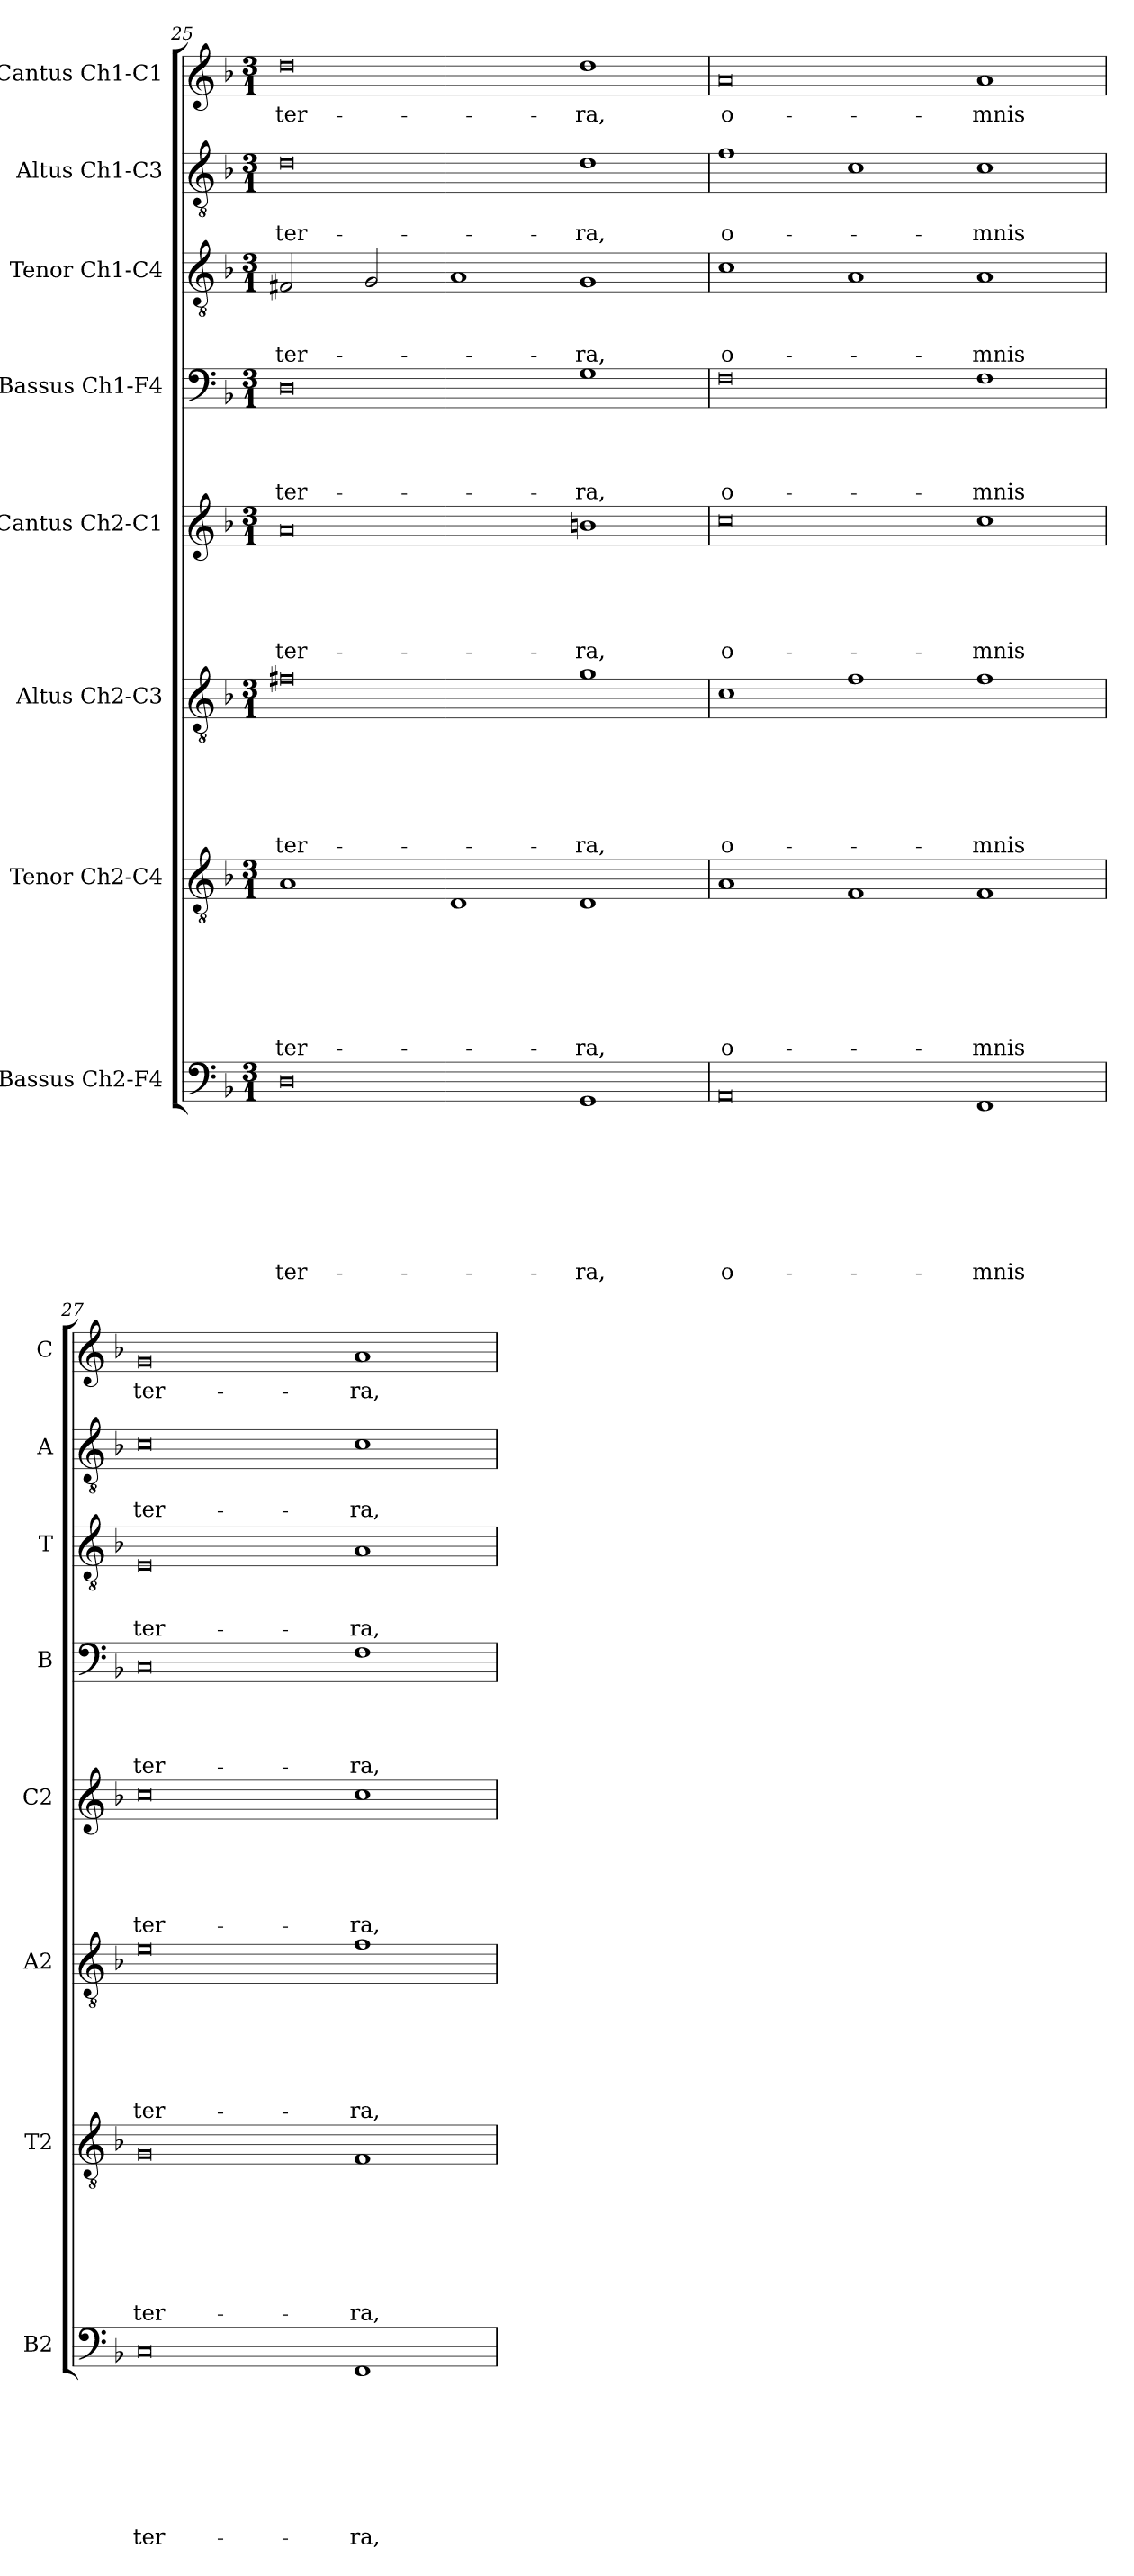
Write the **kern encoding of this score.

**kern	**text	**text	**text	**text	**text	**text	**text	**text	**kern	**text	**text	**text	**text	**text	**text	**text	**kern	**text	**text	**text	**text	**text	**text	**kern	**text	**text	**text	**text	**text	**kern	**text	**text	**text	**text	**kern	**text	**text	**text	**kern	**text	**text	**kern	**text
*part8	*part8	*part8	*part8	*part8	*part8	*part8	*part8	*part8	*part7	*part7	*part7	*part7	*part7	*part7	*part7	*part7	*part6	*part6	*part6	*part6	*part6	*part6	*part6	*part5	*part5	*part5	*part5	*part5	*part5	*part4	*part4	*part4	*part4	*part4	*part3	*part3	*part3	*part3	*part2	*part2	*part2	*part1	*part1
*staff8	*staff8	*staff8	*staff8	*staff8	*staff8	*staff8	*staff8	*staff8	*staff7	*staff7	*staff7	*staff7	*staff7	*staff7	*staff7	*staff7	*staff6	*staff6	*staff6	*staff6	*staff6	*staff6	*staff6	*staff5	*staff5	*staff5	*staff5	*staff5	*staff5	*staff4	*staff4	*staff4	*staff4	*staff4	*staff3	*staff3	*staff3	*staff3	*staff2	*staff2	*staff2	*staff1	*staff1
*I"Bassus Ch2-F4	*	*	*	*	*	*	*	*	*I"Tenor Ch2-C4	*	*	*	*	*	*	*	*I"Altus Ch2-C3	*	*	*	*	*	*	*I"Cantus Ch2-C1	*	*	*	*	*	*I"Bassus Ch1-F4	*	*	*	*	*I"Tenor Ch1-C4	*	*	*	*I"Altus Ch1-C3	*	*	*I"Cantus Ch1-C1	*
*I'B2	*	*	*	*	*	*	*	*	*I'T2	*	*	*	*	*	*	*	*I'A2	*	*	*	*	*	*	*I'C2	*	*	*	*	*	*I'B	*	*	*	*	*I'T	*	*	*	*I'A	*	*	*I'C	*
*clefF4	*	*	*	*	*	*	*	*	*clefGv2	*	*	*	*	*	*	*	*clefGv2	*	*	*	*	*	*	*clefG2	*	*	*	*	*	*clefF4	*	*	*	*	*clefGv2	*	*	*	*clefGv2	*	*	*clefG2	*
*k[b-]	*	*	*	*	*	*	*	*	*k[b-]	*	*	*	*	*	*	*	*k[b-]	*	*	*	*	*	*	*k[b-]	*	*	*	*	*	*k[b-]	*	*	*	*	*k[b-]	*	*	*	*k[b-]	*	*	*k[b-]	*
*F:	*	*	*	*	*	*	*	*	*F:	*	*	*	*	*	*	*	*F:	*	*	*	*	*	*	*F:	*	*	*	*	*	*F:	*	*	*	*	*F:	*	*	*	*F:	*	*	*F:	*
*M3/1	*	*	*	*	*	*	*	*	*M3/1	*	*	*	*	*	*	*	*M3/1	*	*	*	*	*	*	*M3/1	*	*	*	*	*	*M3/1	*	*	*	*	*M3/1	*	*	*	*M3/1	*	*	*M3/1	*
=25	=25	=25	=25	=25	=25	=25	=25	=25	=25	=25	=25	=25	=25	=25	=25	=25	=25	=25	=25	=25	=25	=25	=25	=25	=25	=25	=25	=25	=25	=25	=25	=25	=25	=25	=25	=25	=25	=25	=25	=25	=25	=25	=25
!	!	!	!	!	!	!	!	!LO:LY:b	!	!	!	!	!	!	!	!LO:LY:b	!	!	!	!	!	!	!LO:LY:b	!	!	!	!	!	!LO:LY:b	!	!	!	!	!LO:LY:b	!	!	!	!LO:LY:b	!	!	!LO:LY:b	!	!LO:LY:b
0D	.	.	.	.	.	.	.	ter-	1A	.	.	.	.	.	.	ter-	0f#X	.	.	.	.	.	ter-	0a	.	.	.	.	ter-	0D	.	.	.	ter-	2F#X/	.	.	ter-	0d	.	ter-	0dd	ter-
.	.	.	.	.	.	.	.	.	.	.	.	.	.	.	.	.	.	.	.	.	.	.	.	.	.	.	.	.	.	.	.	.	.	.	2G/	.	.	.	.	.	.	.	.
.	.	.	.	.	.	.	.	.	1D	.	.	.	.	.	.	.	.	.	.	.	.	.	.	.	.	.	.	.	.	.	.	.	.	.	1A	.	.	.	.	.	.	.	.
!	!	!	!	!	!	!	!	!LO:LY:b	!	!	!	!	!	!	!	!LO:LY:b	!	!	!	!	!	!	!LO:LY:b	!	!	!	!	!	!LO:LY:b	!	!	!	!	!LO:LY:b	!	!	!	!LO:LY:b	!	!	!LO:LY:b	!	!LO:LY:b
1GG	.	.	.	.	.	.	.	-ra,	1D	.	.	.	.	.	.	-ra,	1g	.	.	.	.	.	-ra,	1bn	.	.	.	.	-ra,	1G	.	.	.	-ra,	1G	.	.	-ra,	1d	.	-ra,	1dd	-ra,
=26	=26	=26	=26	=26	=26	=26	=26	=26	=26	=26	=26	=26	=26	=26	=26	=26	=26	=26	=26	=26	=26	=26	=26	=26	=26	=26	=26	=26	=26	=26	=26	=26	=26	=26	=26	=26	=26	=26	=26	=26	=26	=26	=26
!	!	!	!	!	!	!	!	!LO:LY:b	!	!	!	!	!	!	!	!LO:LY:b	!	!	!	!	!	!	!LO:LY:b	!	!	!	!	!	!LO:LY:b	!	!	!	!	!LO:LY:b	!	!	!	!LO:LY:b	!	!	!LO:LY:b	!	!LO:LY:b
0AA	.	.	.	.	.	.	.	o-	1A	.	.	.	.	.	.	o-	1c	.	.	.	.	.	o-	0cc	.	.	.	.	o-	0F	.	.	.	o-	1c	.	.	o-	1f	.	o-	0a	o-
.	.	.	.	.	.	.	.	.	1F	.	.	.	.	.	.	.	1f	.	.	.	.	.	.	.	.	.	.	.	.	.	.	.	.	.	1A	.	.	.	1c	.	.	.	.
!	!	!	!	!	!	!	!	!LO:LY:b	!	!	!	!	!	!	!	!LO:LY:b	!	!	!	!	!	!	!LO:LY:b	!	!	!	!	!	!LO:LY:b	!	!	!	!	!LO:LY:b	!	!	!	!LO:LY:b	!	!	!LO:LY:b	!	!LO:LY:b
1FF	.	.	.	.	.	.	.	-mnis	1F	.	.	.	.	.	.	-mnis	1f	.	.	.	.	.	-mnis	1cc	.	.	.	.	-mnis	1F	.	.	.	-mnis	1A	.	.	-mnis	1c	.	-mnis	1a	-mnis
=27	=27	=27	=27	=27	=27	=27	=27	=27	=27	=27	=27	=27	=27	=27	=27	=27	=27	=27	=27	=27	=27	=27	=27	=27	=27	=27	=27	=27	=27	=27	=27	=27	=27	=27	=27	=27	=27	=27	=27	=27	=27	=27	=27
!	!	!	!	!	!	!	!	!LO:LY:b	!	!	!	!	!	!	!	!LO:LY:b	!	!	!	!	!	!	!LO:LY:b	!	!	!	!	!	!LO:LY:b	!	!	!	!	!LO:LY:b	!	!	!	!LO:LY:b	!	!	!LO:LY:b	!	!LO:LY:b
0C	.	.	.	.	.	.	.	ter-	0G	.	.	.	.	.	.	ter-	0e	.	.	.	.	.	ter-	0cc	.	.	.	.	ter-	0C	.	.	.	ter-	0E	.	.	ter-	0c	.	ter-	0g	ter-
!	!	!	!	!	!	!	!	!LO:LY:b	!	!	!	!	!	!	!	!LO:LY:b	!	!	!	!	!	!	!LO:LY:b	!	!	!	!	!	!LO:LY:b	!	!	!	!	!LO:LY:b	!	!	!	!LO:LY:b	!	!	!LO:LY:b	!	!LO:LY:b
1FF	.	.	.	.	.	.	.	-ra,	1F	.	.	.	.	.	.	-ra,	1f	.	.	.	.	.	-ra,	1cc	.	.	.	.	-ra,	1F	.	.	.	-ra,	1A	.	.	-ra,	1c	.	-ra,	1a	-ra,
=	=	=	=	=	=	=	=	=	=	=	=	=	=	=	=	=	=	=	=	=	=	=	=	=	=	=	=	=	=	=	=	=	=	=	=	=	=	=	=	=	=	=	=
*-	*-	*-	*-	*-	*-	*-	*-	*-	*-	*-	*-	*-	*-	*-	*-	*-	*-	*-	*-	*-	*-	*-	*-	*-	*-	*-	*-	*-	*-	*-	*-	*-	*-	*-	*-	*-	*-	*-	*-	*-	*-	*-	*-
